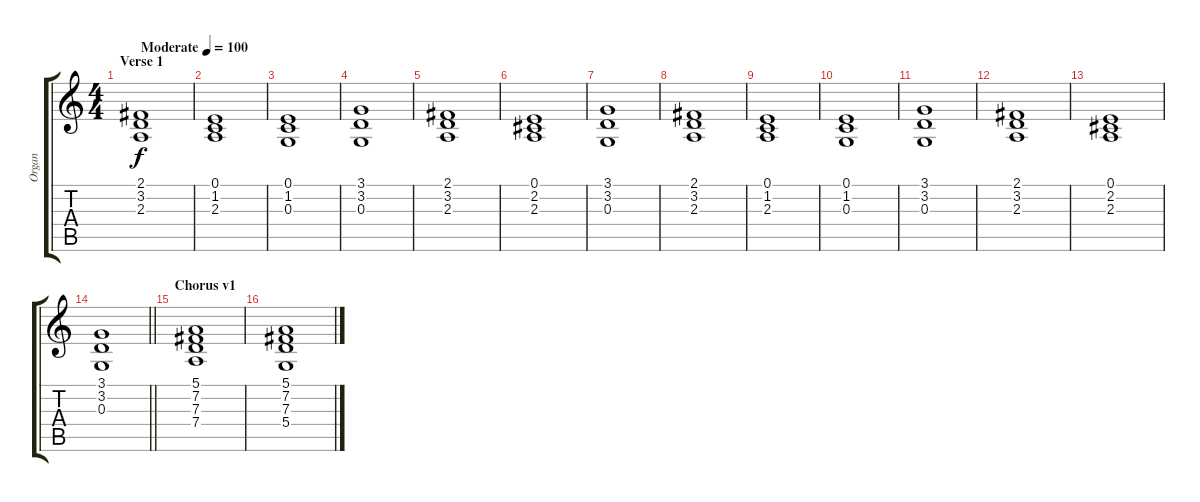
\track ("Organ" "Organ") {instrument percussiveorgan}
\staff {score tabs}
\tuning (E4 B3 G3 D3 A2 E2) {hide}
\ts (4 4)
\section ("" "Verse 1")
\tempo (100 "Moderate")
\clef g2
\ks c
(2.1 3.2 2.3).1{dy f instrument percussiveorgan} |
(0.1 1.2 2.3).1 |
(0.1 1.2 0.3).1 |
(3.1 3.2 0.3).1 |
(2.1 3.2 2.3).1 |
(0.1 2.2 2.3).1 |
(3.1 3.2 0.3).1 |
(2.1 3.2 2.3).1 |
(0.1 1.2 2.3).1 |
(0.1 1.2 0.3).1 |
(3.1 3.2 0.3).1 |
(2.1 3.2 2.3).1 |
(0.1 2.2 2.3).1 |
\barLineRight lightlight
(3.1 3.2 0.3).1 |
\section ("" "Chorus v1")
(5.1 7.2 7.3 7.4).1 |
(5.1 7.2 7.3 5.4).1
